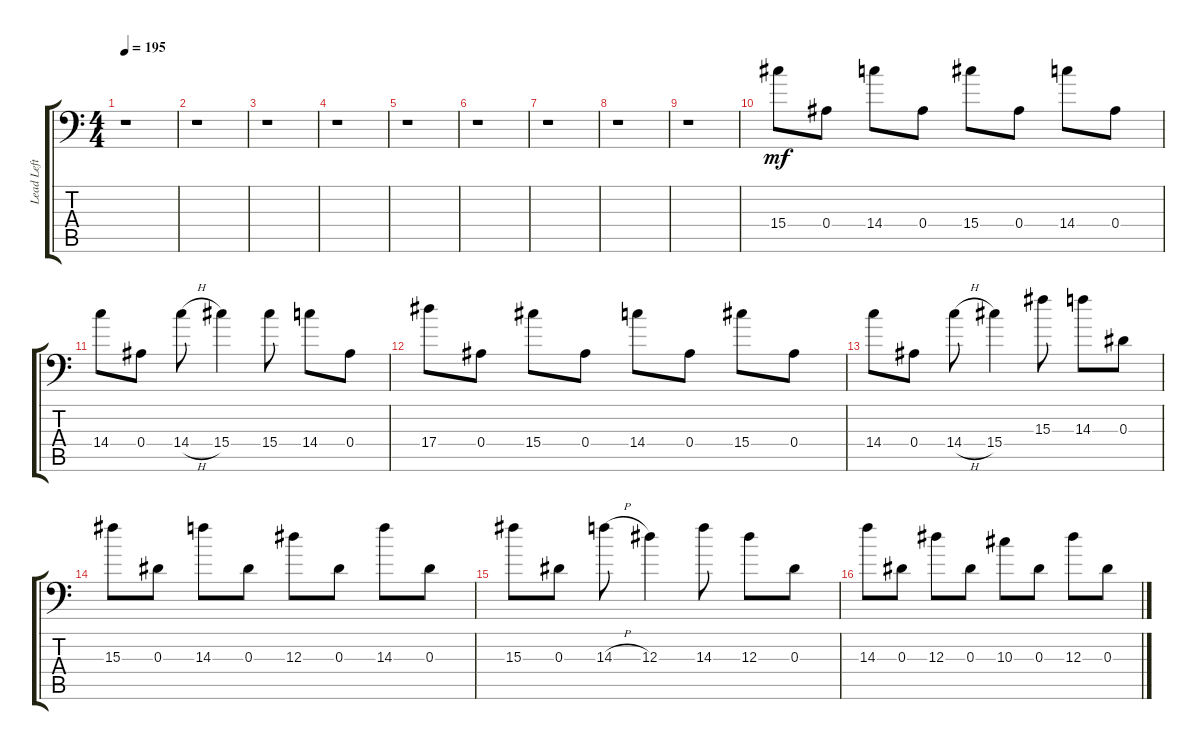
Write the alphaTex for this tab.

\track ("Lead Left" "Lead Left") {instrument distortionguitar}
\staff {score tabs}
\tuning (C4 G3 Eb3 Bb2 F2 Bb1) {hide}
\ts (4 4)
\tempo 195
\clef f4
\ks c
r.1{dy f} |
r.1 |
r.1 |
r.1 |
r.1 |
r.1 |
r.1 |
r.1 |
r.1 |
15.4.8{dy mf} 0.4.8 14.4.8 0.4.8 15.4.8 0.4.8 14.4.8 0.4.8 |
14.4.8 0.4.8 14.4{h}.8 15.4.4 15.4.8 14.4.8 0.4.8 |
17.4.8 0.4.8 15.4.8 0.4.8 14.4.8 0.4.8 15.4.8 0.4.8 |
14.4.8 0.4.8 14.4{h}.8 15.4.4 15.3.8 14.3.8 0.3.8 |
15.3.8 0.3.8 14.3.8 0.3.8 12.3.8 0.3.8 14.3.8 0.3.8 |
15.3.8 0.3.8 14.3{h}.8 12.3.4 14.3.8 12.3.8 0.3.8 |
14.3.8 0.3.8 12.3.8 0.3.8 10.3.8 0.3.8 12.3.8 0.3.8
